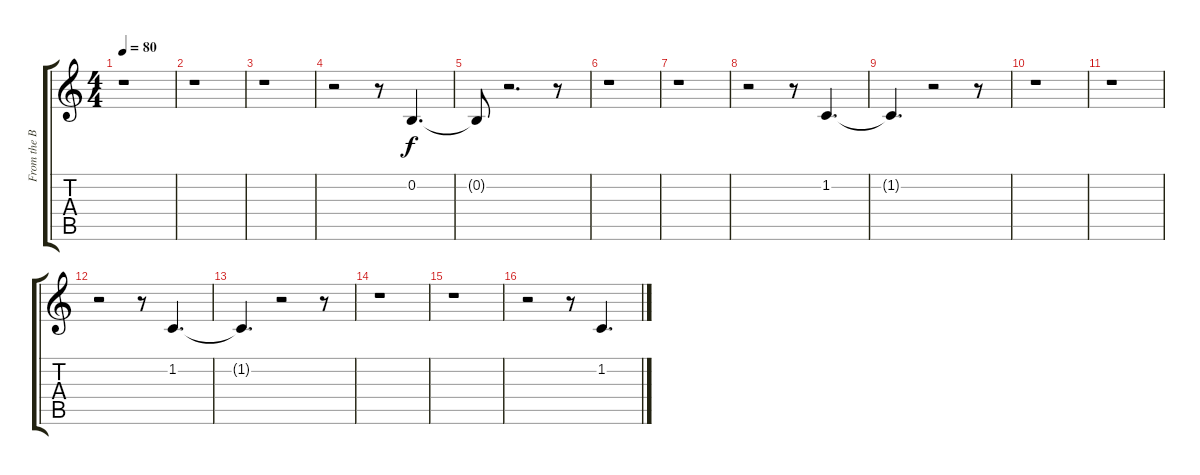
\track ("From the Black & Blue Album" "From the B") {instrument reversecymbal}
\staff {score tabs}
\tuning (E4 B3 G3 D3 A2 E2) {hide}
\ts (4 4)
\tempo 80
\clef g2
\ks c
r.1{dy f} |
r.1 |
r.1 |
r.2 r.8 0.2.4{d} |
0.2{t}.8 r.2{d} r.8 |
r.1 |
r.1 |
r.2 r.8 1.2.4{d} |
1.2{t}.4{d} r.2 r.8 |
r.1 |
r.1 |
r.2 r.8 1.2.4{d} |
1.2{t}.4{d} r.2 r.8 |
r.1 |
r.1 |
r.2 r.8 1.2.4{d}
